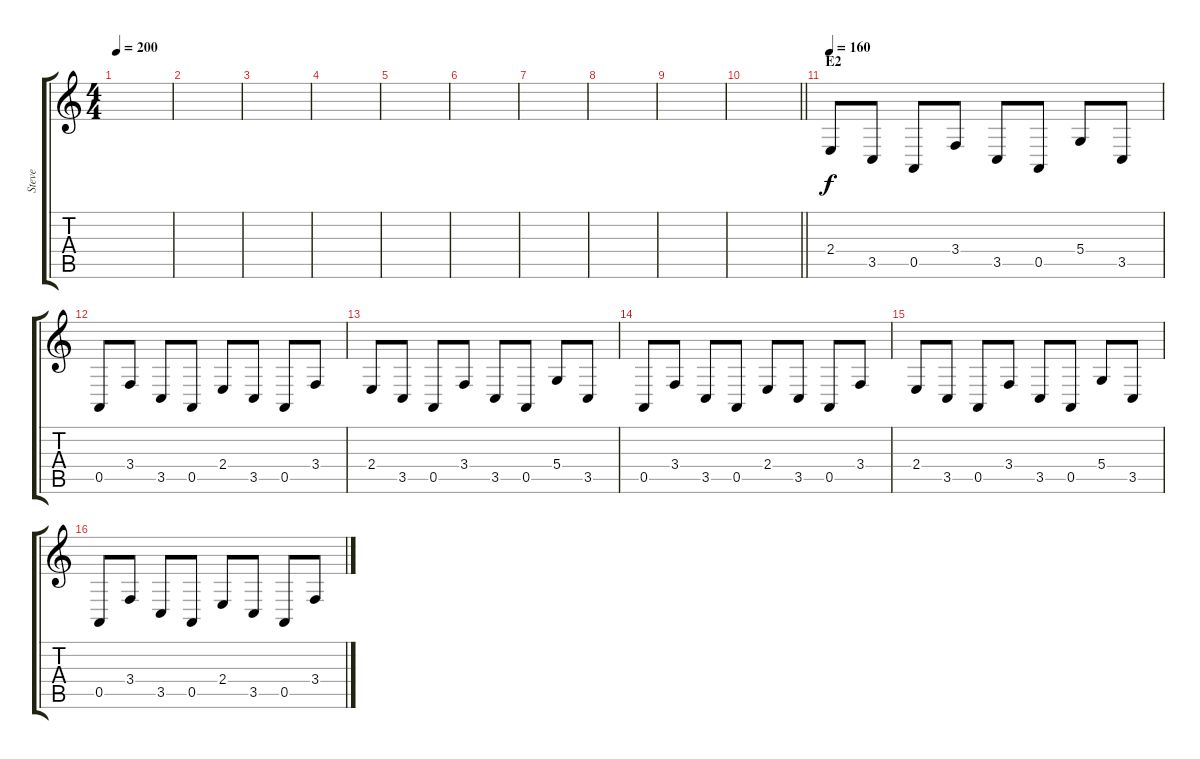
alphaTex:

\track ("Steve " "Steve ") {instrument pad2warm}
\staff {score tabs}
\tuning (E4 B3 G3 D3 A2 E2) {hide}
\ts (4 4)
\tempo 200
\clef g2
\ks c
|
|
|
|
|
|
|
|
|
\barLineRight lightlight
|
\section ("" "E2")
\tempo 160
2.4.8{volume 16 instrument electricguitarmuted} 3.5.8 0.5.8 3.4.8 3.5.8 0.5.8 5.4.8 3.5.8 |
0.5.8 3.4.8 3.5.8 0.5.8 2.4.8 3.5.8 0.5.8 3.4.8 |
2.4.8 3.5.8 0.5.8 3.4.8 3.5.8 0.5.8 5.4.8 3.5.8 |
0.5.8 3.4.8 3.5.8 0.5.8 2.4.8 3.5.8 0.5.8 3.4.8 |
2.4.8 3.5.8 0.5.8 3.4.8 3.5.8 0.5.8 5.4.8 3.5.8 |
0.5.8 3.4.8 3.5.8 0.5.8 2.4.8 3.5.8 0.5.8 3.4.8
